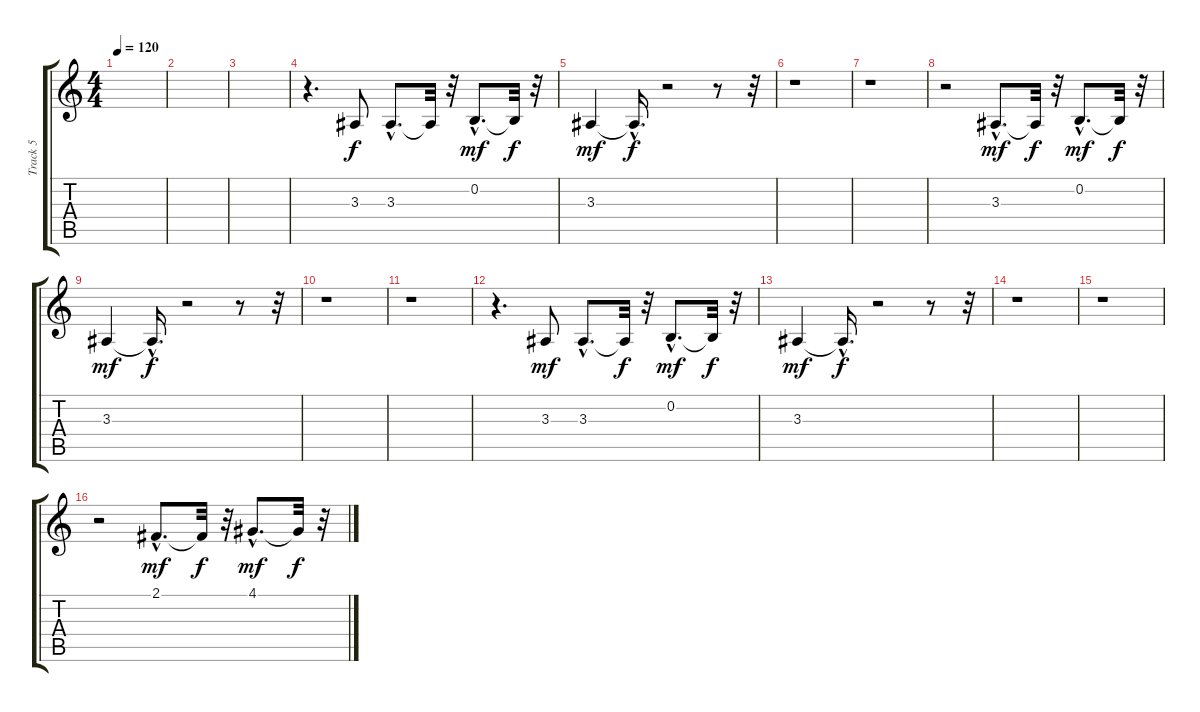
\track ("Track 5" "Track 5") {instrument trumpet}
\staff {score tabs}
\tuning (E4 B3 G3 D3 A2 E2) {hide}
\ts (4 4)
\tempo 120
\clef g2
\ks c
|
|
|
r.4{d} 3.3.8 3.3{hac}.8{d} 3.3{t}.32{dy f} r.32 0.2{hac}.8{d dy mf} 0.2{t}.32{dy f} r.32 |
3.3.4{dy mf} 3.3{hac t}.16{d dy f} r.2 r.8 r.32 |
r.1 |
r.1 |
r.2 3.3{hac}.8{d dy mf} 3.3{t}.32{dy f} r.32 0.2{hac}.8{d dy mf} 0.2{t}.32{dy f} r.32 |
3.3.4{dy mf} 3.3{hac t}.16{d dy f} r.2 r.8 r.32 |
r.1 |
r.1 |
r.4{d} 3.3.8{dy mf} 3.3{hac}.8{d} 3.3{t}.32{dy f} r.32 0.2{hac}.8{d dy mf} 0.2{t}.32{dy f} r.32 |
3.3.4{dy mf} 3.3{hac t}.16{d dy f} r.2 r.8 r.32 |
r.1 |
r.1 |
r.2 2.1{hac}.8{d dy mf} 2.1{t}.32{dy f} r.32 4.1{hac}.8{d dy mf} 4.1{t}.32{dy f} r.32
